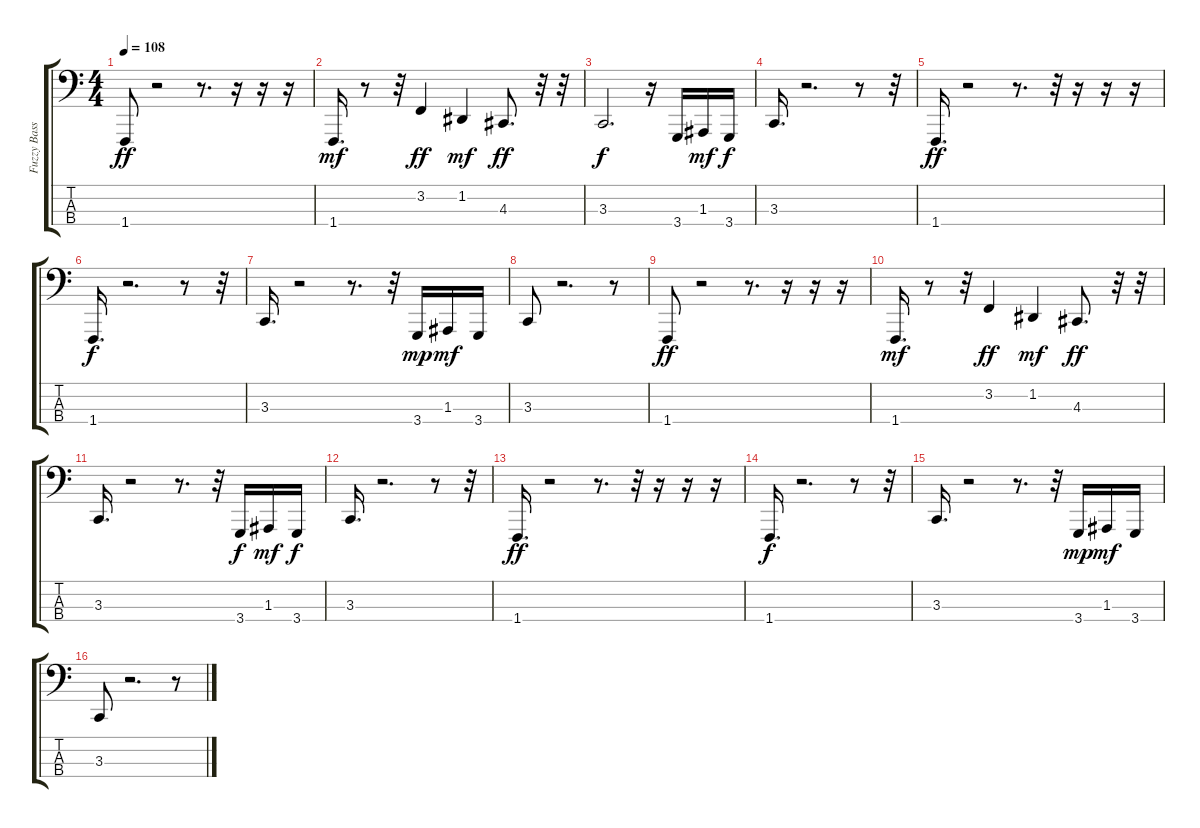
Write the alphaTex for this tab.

\track ("Fuzzy Bass" "Fuzzy Bass") {instrument lead8bassandlead}
\staff {score tabs}
\tuning (G2 D2 A1 E1) {hide}
\ts (4 4)
\tempo 108
\clef f4
\ks c
1.4.8{dy ff} r.2 r.8{d} r.16 r.16 r.16 |
1.4.16{d dy mf} r.8 r.32 3.2.4{dy ff} 1.2.4{dy mf} 4.3.8{d dy ff} r.32 r.32 |
3.3.2{d dy f} r.16 3.4.16 1.3.16{dy mf} 3.4.16{dy f} |
3.3.16{d} r.2{d} r.8 r.32 |
1.4.16{d dy ff} r.2 r.8{d} r.32 r.16 r.16 r.16 |
1.4.16{d dy f} r.2{d} r.8 r.32 |
3.3.16{d} r.2 r.8{d} r.32 3.4.16{dy mp} 1.3.16{dy mf} 3.4.16 |
3.3.8 r.2{d} r.8 |
1.4.8{dy ff} r.2 r.8{d} r.16 r.16 r.16 |
1.4.16{d dy mf} r.8 r.32 3.2.4{dy ff} 1.2.4{dy mf} 4.3.8{d dy ff} r.32 r.32 |
3.3.16{d} r.2 r.8{d} r.32 3.4.16{dy f} 1.3.16{dy mf} 3.4.16{dy f} |
3.3.16{d} r.2{d} r.8 r.32 |
1.4.16{d dy ff} r.2 r.8{d} r.32 r.16 r.16 r.16 |
1.4.16{d dy f} r.2{d} r.8 r.32 |
3.3.16{d} r.2 r.8{d} r.32 3.4.16{dy mp} 1.3.16{dy mf} 3.4.16 |
3.3.8 r.2{d} r.8
